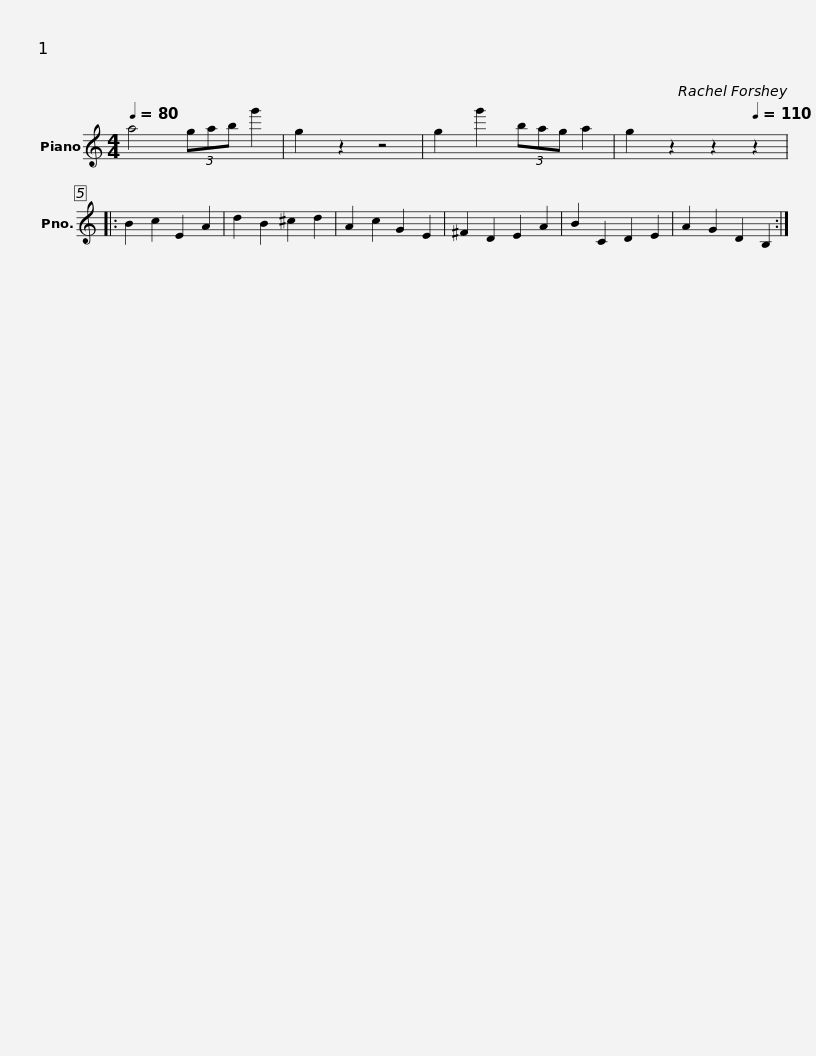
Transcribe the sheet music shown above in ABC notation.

X:1
L:1/8
Q:1/4=80
M:4/4
I:linebreak $
K:C
V:1 treble
V:1
 a4 (3gab g'2 | g2 z2 z4 | g2 g'2 (3bag a2 | g2 z2 z2[Q:1/4=110] z2 |: B2 c2 E2 A2 | %5
 d2 B2 ^c2 d2 | A2 c2 G2 E2 | ^F2 D2 E2 A2 | B2 C2 D2 E2 |$ A2 G2 D2 B,2 :| %10
